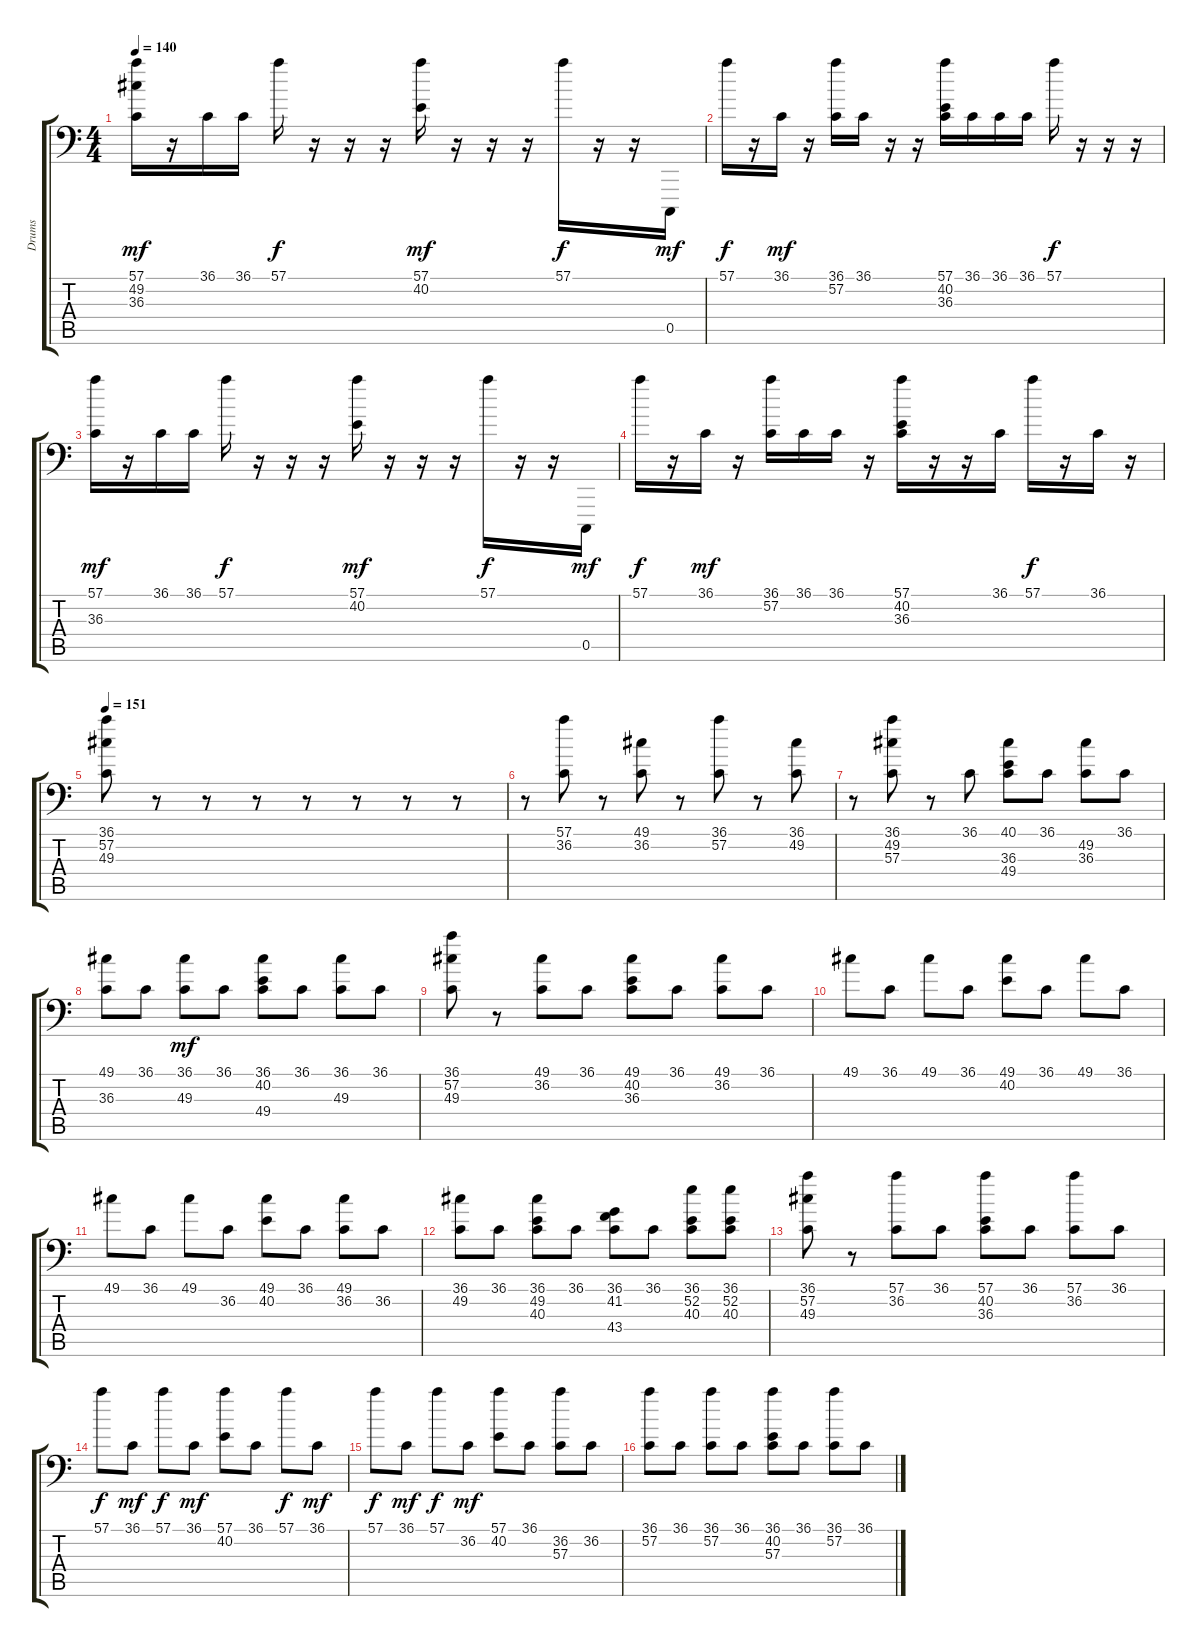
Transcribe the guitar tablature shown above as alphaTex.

\track ("Drums" "Drums") {instrument acousticgrandpiano}
\staff {score tabs}
\tuning (C-1 C-1 C-1 C-1 C-1 C-1) {hide}
\ts (4 4)
\tempo 140
\clef f4
\ks c
(57.1 49.2 36.3).16{dy mf} r.16 36.1.16 36.1.16 57.1.16{dy f} r.16 r.16 r.16 (57.1 40.2).16{dy mf} r.16 r.16 r.16 57.1.16{dy f} r.16 r.16 0.5.16{dy mf} |
57.1.16{dy f} r.16 36.1.16{dy mf} r.16 (36.1 57.2).16 36.1.16 r.16 r.16 (57.1 40.2 36.3).16 36.1.16 36.1.16 36.1.16 57.1.16{dy f} r.16 r.16 r.16 |
(57.1 36.3).16{dy mf} r.16 36.1.16 36.1.16 57.1.16{dy f} r.16 r.16 r.16 (57.1 40.2).16{dy mf} r.16 r.16 r.16 57.1.16{dy f} r.16 r.16 0.5.16{dy mf} |
57.1.16{dy f} r.16 36.1.16{dy mf} r.16 (36.1 57.2).16 36.1.16 36.1.16 r.16 (57.1 40.2 36.3).16 r.16 r.16 36.1.16 57.1.16{dy f} r.16 36.1.16 r.16 |
\tempo 151
(36.1 57.2 49.3).8 r.8 r.8 r.8 r.8 r.8 r.8 r.8 |
r.8 (57.1 36.2).8 r.8 (49.1 36.2).8 r.8 (36.1 57.2).8 r.8 (36.1 49.2).8 |
r.8 (36.1 49.2 57.3).8 r.8 36.1.8 (40.1 36.3 49.4).8 36.1.8 (49.2 36.3).8 36.1.8 |
(49.1 36.3).8 36.1.8 (36.1 49.3).8{dy mf} 36.1.8 (36.1 40.2 49.4).8 36.1.8 (36.1 49.3).8 36.1.8 |
(36.1 57.2 49.3).8 r.8 (49.1 36.2).8 36.1.8 (49.1 40.2 36.3).8 36.1.8 (49.1 36.2).8 36.1.8 |
49.1.8 36.1.8 49.1.8 36.1.8 (49.1 40.2).8 36.1.8 49.1.8 36.1.8 |
49.1.8 36.1.8 49.1.8 36.2.8 (49.1 40.2).8 36.1.8 (49.1 36.2).8 36.2.8 |
(36.1 49.2).8 36.1.8 (36.1 49.2 40.3).8 36.1.8 (36.1 41.2 43.4).8 36.1.8 (36.1 52.2 40.3).8 (36.1 52.2 40.3).8 |
(36.1 57.2 49.3).8 r.8 (57.1 36.2).8 36.1.8 (57.1 40.2 36.3).8 36.1.8 (57.1 36.2).8 36.1.8 |
57.1.8{dy f} 36.1.8{dy mf} 57.1.8{dy f} 36.1.8{dy mf} (57.1 40.2).8 36.1.8 57.1.8{dy f} 36.1.8{dy mf} |
57.1.8{dy f} 36.1.8{dy mf} 57.1.8{dy f} 36.2.8{dy mf} (57.1 40.2).8 36.1.8 (36.2 57.3).8 36.2.8 |
(36.1 57.2).8 36.1.8 (36.1 57.2).8 36.1.8 (36.1 40.2 57.3).8 36.1.8 (36.1 57.2).8 36.1.8
